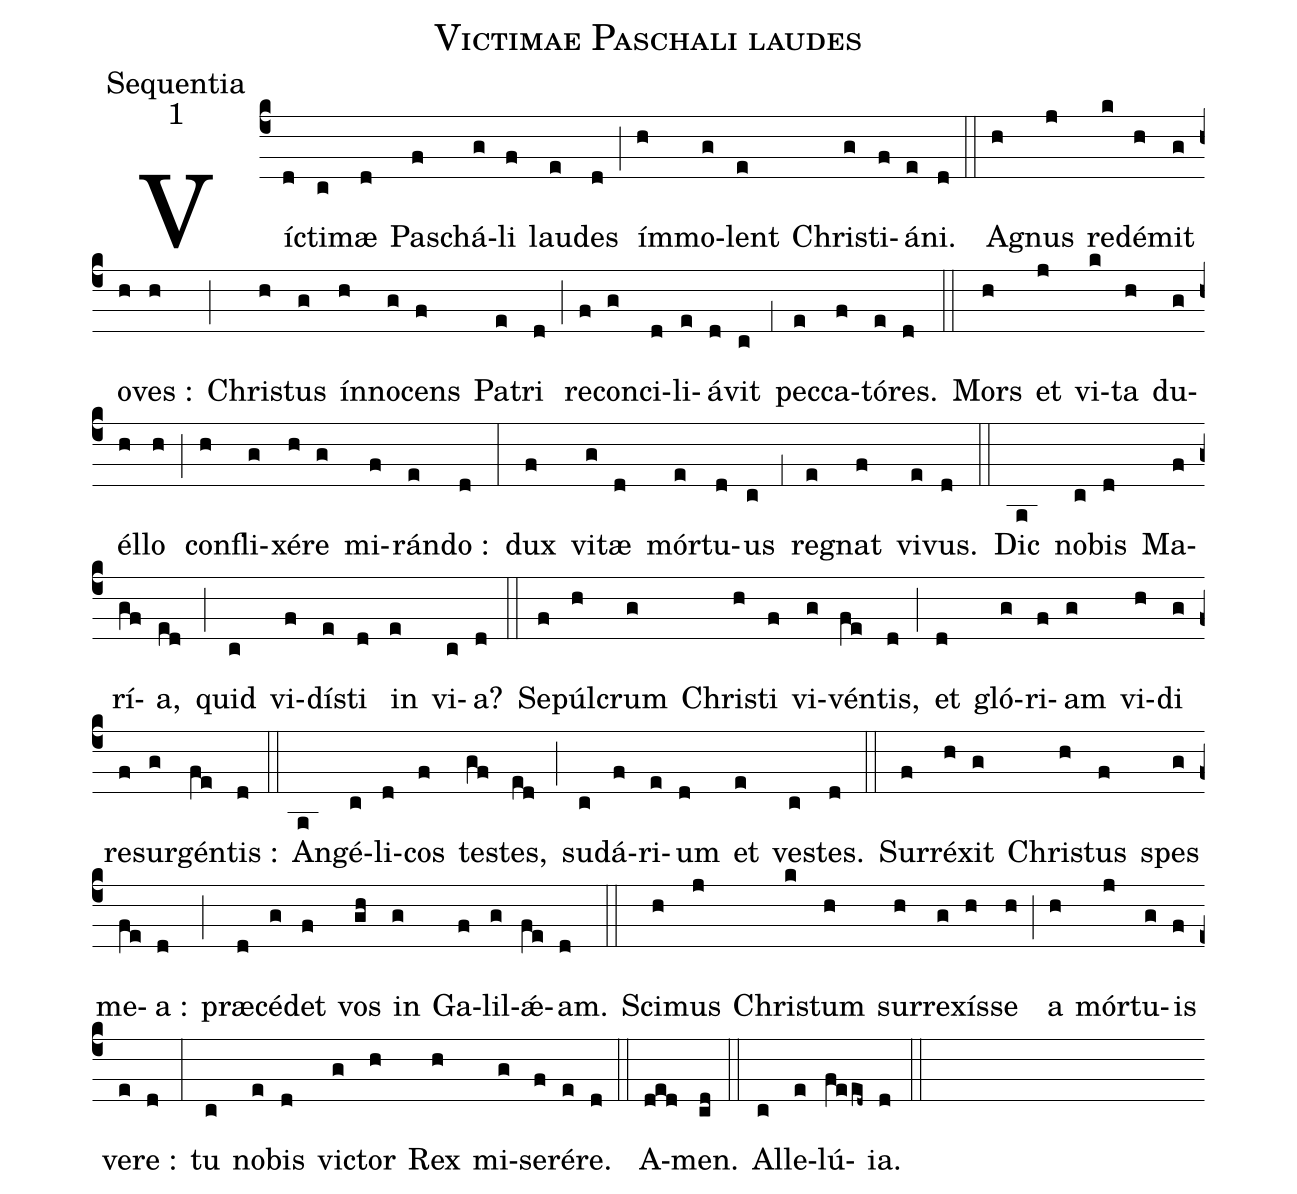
name:Victimae Paschali laudes;
office-part:Sequentia;
mode:1;
%%
(c4)Ví(d)cti(c)mæ(d) Pas(f)chá(g)li(f) lau(e)des(d) (;) ím(h)mo(g)lent(e) Chri(g)sti(f)á(e)ni.(d) (::)

A(h)gnus(j) red(k)é(h)mit(g) o(h)ves :(h) (;) Chri(h)stus(g) ín(h)no(g)cens(f) Pa(e)tri(d) (;) re(f)con(g)ci(d)li(e)á(d)vit(c) (,1) pec(e)ca(f)tó(e)res.(d) (::)

Mors(h) et(j) vi(k)ta(h) du(g)él(h)lo(h) (;) con(h)fli(g)xé(h)re(g) mi(f)rán(e)do :(d) (:)
dux(f) vi(g)tæ(d) mór(e)tu(d)us(c) (,1) re(e)gnat(f) vi(e)vus.(d) (::)

Dic(a) no(c)bis(d) Ma(f)rí(gf)a,(ed) (;) quid(c) vi(f)dí(e)sti(d) in(e) vi(c)a?(d) (::)

Se(f)púl(h)crum(g) Chri(h)sti(f) vi(g)vén(fe)tis,(d) (;) et(d) gló(g)ri(f)am(g) vi(h)di(g) re(f)sur(g)gén(fe)tis :(d) (::)

An(a)gé(c)li(d)cos(f) te(gf)stes,(ed) (;) su(c)dá(f)ri(e)um(d) et(e) ve(c)stes.(d) (::)

Sur(f)ré(h)xit(g) Chri(h)stus(f) spes(g) me(fe)a :(d) (;) præ(d)cé(g)det(f) vos(gh) in(g) Ga(f)lil(g){<sp>'ae</sp>}(fe)am.(d) (::)

Sci(h)mus(j) Chri(k)stum(h) sur(h)re(g)xís(h)se(h) (;) a(h) mór(j)tu(g)is(f) ve(e)re :(d) (:)
tu(c) no(e)bis(d) vi(g)ctor(h) Rex(h) mi(g)se(f)ré(e)re.(d) (::)

A(ded)men.(cd) (::)
Al(c)le(e)lú(feed~)ia.(d) (::)
